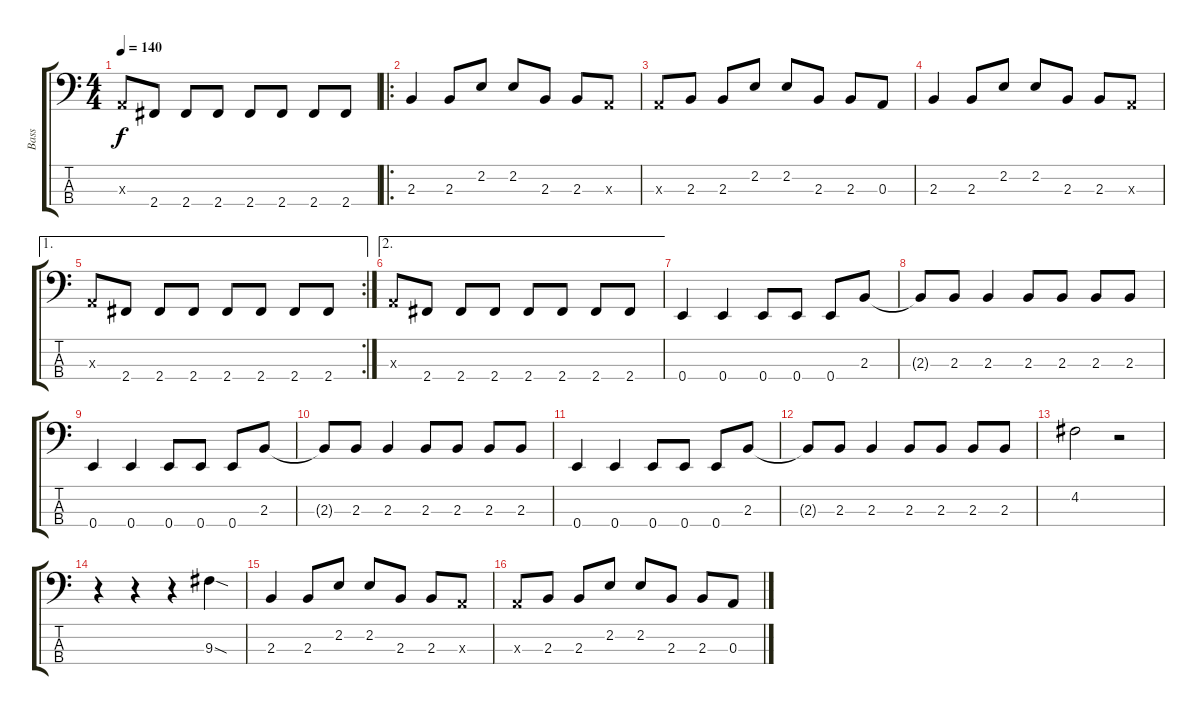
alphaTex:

\track ("Bass" "Bass") {instrument electricbasspick}
\staff {score tabs}
\tuning (G2 D2 A1 E1) {hide}
\ts (4 4)
\tempo 140
\clef f4
\ks c
0.3{x}.8{dy f} 2.4.8 2.4.8 2.4.8 2.4.8 2.4.8 2.4.8 2.4.8 |
\ro
2.3.4 2.3.8 2.2.8 2.2.8 2.3.8 2.3.8 0.3{x}.8 |
0.3{x}.8 2.3.8 2.3.8 2.2.8 2.2.8 2.3.8 2.3.8 0.3.8 |
2.3.4 2.3.8 2.2.8 2.2.8 2.3.8 2.3.8 0.3{x}.8 |
\ae 1
\rc 2
0.3{x}.8 2.4.8 2.4.8 2.4.8 2.4.8 2.4.8 2.4.8 2.4.8 |
\ae 2
0.3{x}.8 2.4.8 2.4.8 2.4.8 2.4.8 2.4.8 2.4.8 2.4.8 |
0.4.4 0.4.4 0.4.8 0.4.8 0.4.8 2.3.8 |
2.3{t}.8 2.3.8 2.3.4 2.3.8 2.3.8 2.3.8 2.3.8 |
0.4.4 0.4.4 0.4.8 0.4.8 0.4.8 2.3.8 |
2.3{t}.8 2.3.8 2.3.4 2.3.8 2.3.8 2.3.8 2.3.8 |
0.4.4 0.4.4 0.4.8 0.4.8 0.4.8 2.3.8 |
2.3{t}.8 2.3.8 2.3.4 2.3.8 2.3.8 2.3.8 2.3.8 |
4.2.2 r.2 |
r.4 r.4 r.4 9.3{sod}.4 |
2.3.4 2.3.8 2.2.8 2.2.8 2.3.8 2.3.8 0.3{x}.8 |
0.3{x}.8 2.3.8 2.3.8 2.2.8 2.2.8 2.3.8 2.3.8 0.3.8
